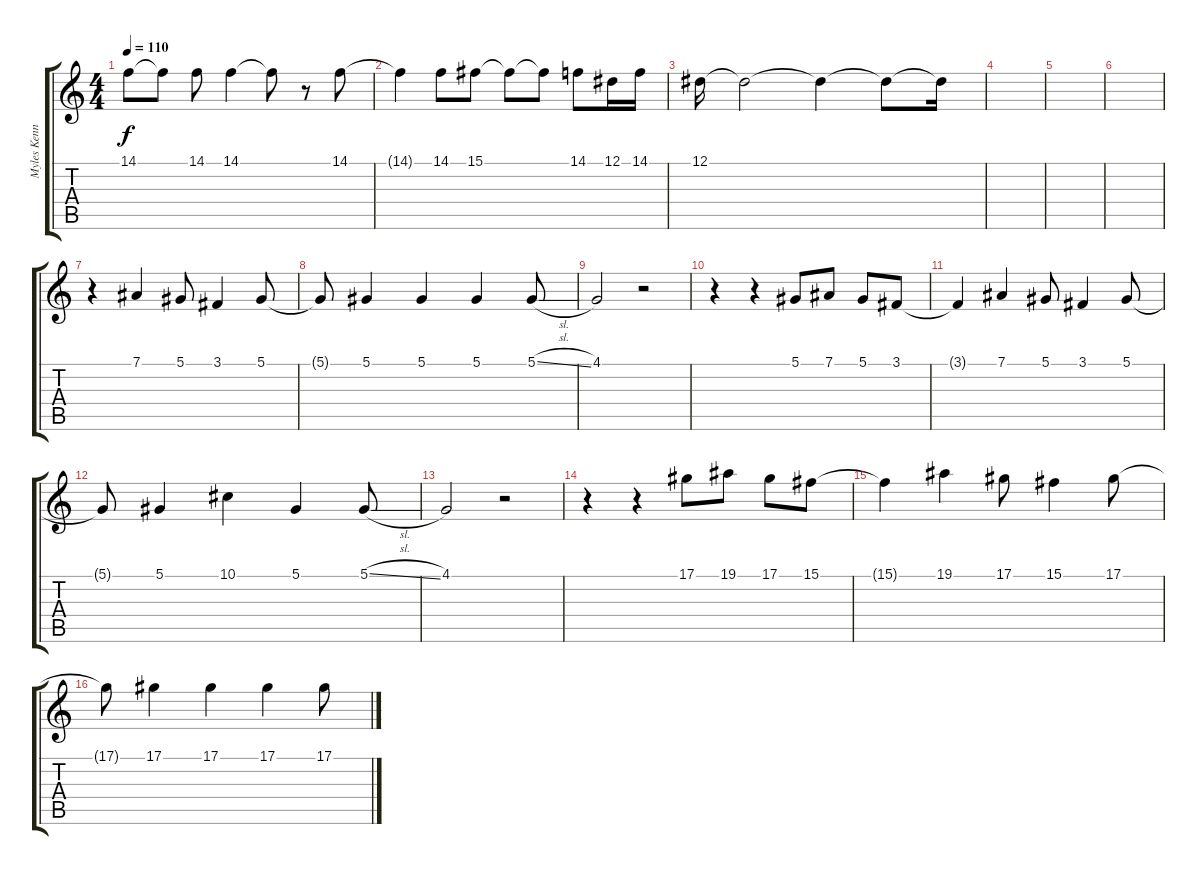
\track ("Myles Kennedy" "Myles Kenn") {instrument cello}
\staff {score tabs}
\tuning (Eb4 Bb3 Gb3 Db3 Ab2 Db2) {hide}
\ts (4 4)
\tempo 110
\clef g2
\ks c
14.1{t}.8{dy f} 14.1{t}.8 14.1.8 14.1.4 14.1{t}.8 r.8 14.1.8 |
14.1{t}.4 14.1.8 15.1.8 15.1{t}.8 15.1{t}.8 14.1.8 12.1.16 14.1.16 |
12.1.16 12.1{t}.2 12.1{t}.4 12.1{t}.8 12.1{t}.16 |
|
|
|
r.4 7.1.4 5.1.8 3.1.4 5.1.8 |
5.1{t}.8 5.1.4 5.1.4 5.1.4 5.1{sl}.8 |
4.1.2 r.2 |
r.4 r.4 5.1.8 7.1.8 5.1.8 3.1.8 |
3.1{t}.4 7.1.4 5.1.8 3.1.4 5.1.8 |
5.1{t}.8 5.1.4 10.1.4 5.1.4 5.1{sl}.8 |
4.1.2 r.2 |
r.4 r.4 17.1.8 19.1.8 17.1.8 15.1.8 |
15.1{t}.4 19.1.4 17.1.8 15.1.4 17.1.8 |
17.1{t}.8 17.1.4 17.1.4 17.1.4 17.1{sl}.8
